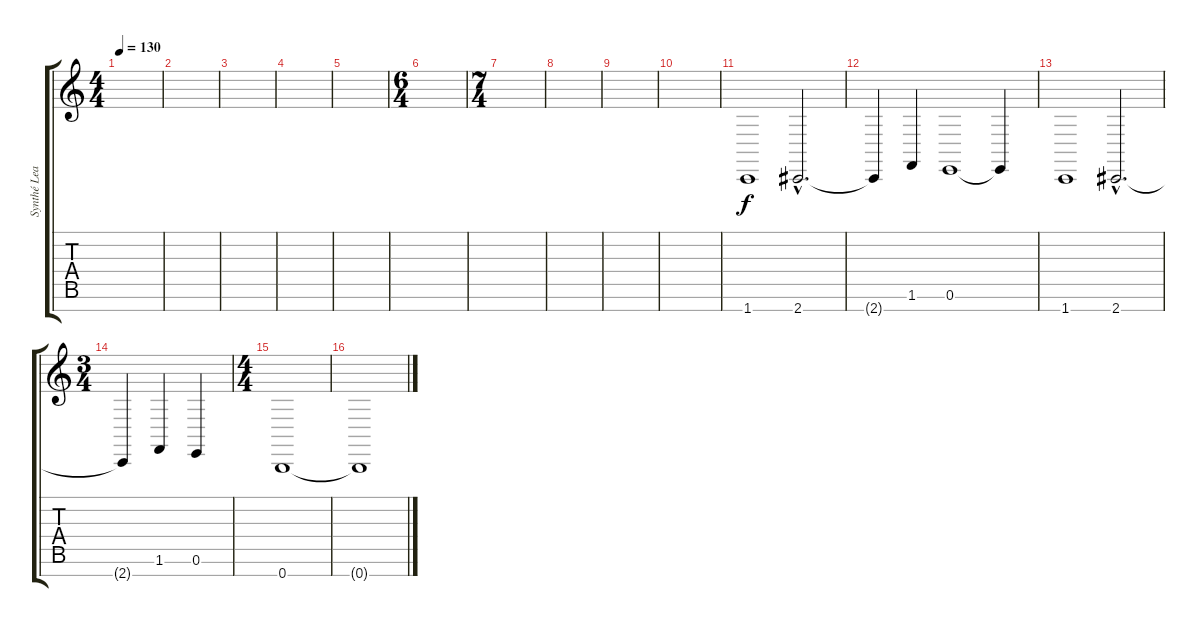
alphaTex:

\track ("Synthé Lead" "Synthé Lea") {instrument lead5charang}
\staff {score tabs}
\tuning (E4 B3 G3 D3 A2 E2 B1) {hide}
\ts (4 4)
\tempo 130
\clef g2
\ks c
|
|
|
|
|
\ts (6 4)
|
\ts (7 4)
|
|
|
|
1.7.1{volume 16 instrument pad3polysynth} 2.7{hac}.2{d} |
2.7{t}.4 1.6.4 0.6.1 0.6{t}.4 |
1.7.1 2.7{hac}.2{d} |
\ts (3 4)
2.7{t}.4 1.6.4 0.6.4 |
\ts (4 4)
0.7.1 |
0.7{t}.1
